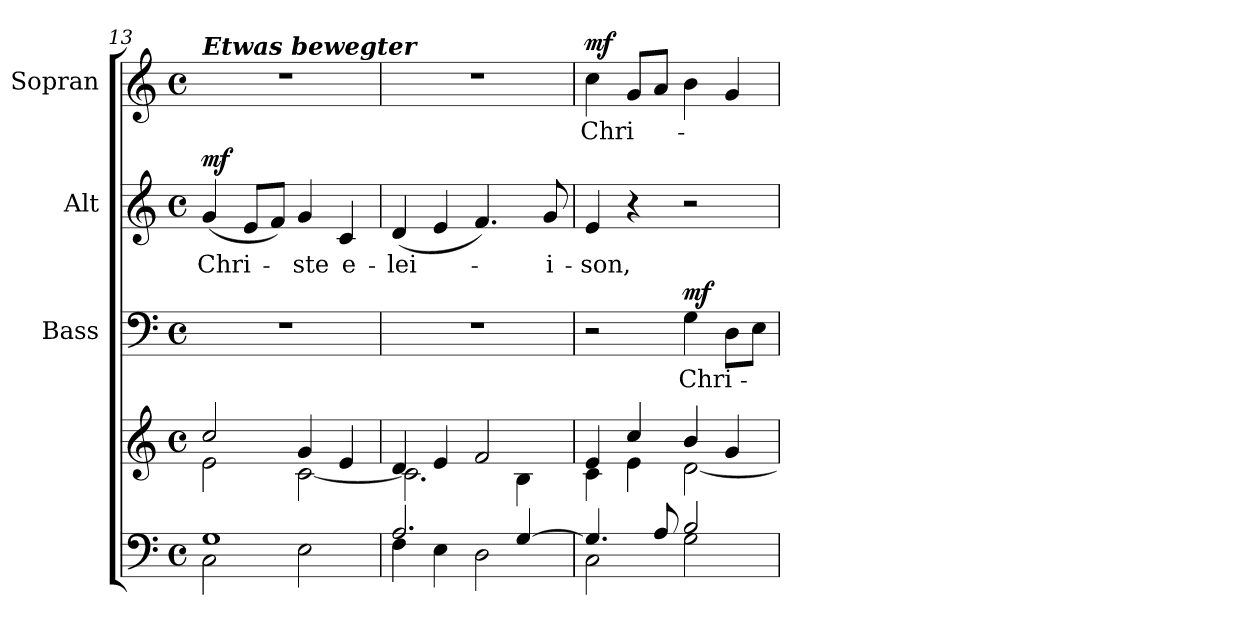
**kern	**kern	**kern	**text	**dynam	**kern	**text	**dynam	**kern	**text	**dynam
*part4	*part4	*part3	*part3	*part3	*part2	*part2	*part2	*part1	*part1	*part1
*staff5	*staff4	*staff3	*staff3	*staff3	*staff2	*staff2	*staff2	*staff1	*staff1	*staff1
*	*	*I"Bass	*	*	*I"Alt	*	*	*I"Sopran	*	*
*	*	*I'B.	*	*	*I'A.	*	*	*I'S.	*	*
*clefF4	*clefG2	*clefF4	*	*	*clefG2	*	*	*clefG2	*	*
*k[]	*k[]	*k[]	*	*	*k[]	*	*	*k[]	*	*
*C:	*C:	*C:	*	*	*C:	*	*	*C:	*	*
*M4/4	*M4/4	*M4/4	*	*	*M4/4	*	*	*M4/4	*	*
*met(c)	*met(c)	*met(c)	*	*	*met(c)	*	*	*met(c)	*	*
=13	=13	=13	=13	=13	=13	=13	=13	=13	=13	=13
*^	*^	*	*	*	*	*	*	*	*	*
!	!	!	!	!	!	!	!	!	!	!LO:TX:a:Bi:t=Etwas bewegter	!	!
!	!	!	!	!	!	!	!	!LO:LY:b	!LO:DY:a	!	!	!
1G	2C\	2cc/	2e\	1r	.	.	(<4g/	Chri-	mf	1r	.	.
.	.	.	.	.	.	.	8e/L	.	.	.	.	.
.	.	.	.	.	.	.	8f/J)	.	.	.	.	.
!	!	!	!	!	!	!	!	!LO:LY:b	!	!	!	!
.	2E\	4g/	[<2c\	.	.	.	4g/	-ste	.	.	.	.
!	!	!	!	!	!	!	!	!LO:LY:b	!	!	!	!
.	.	4e/	.	.	.	.	4c/	e-	.	.	.	.
!!LO:PB:g=z
=14	=14	=14	=14	=14	=14	=14	=14	=14	=14	=14	=14	=14
!	!	!	!	!	!	!	!	!LO:LY:b	!	!	!	!
2.A/	4F\	4d/	2.c\]	1r	.	.	(<4d/	-lei-	.	1r	.	.
.	4E\	4e/	.	.	.	.	4e/	.	.	.	.	.
.	2D\	2f/	.	.	.	.	4.f/)	.	.	.	.	.
[>4G/	.	.	4B\	.	.	.	.	.	.	.	.	.
!	!	!	!	!	!	!	!	!LO:LY:b	!	!	!	!
.	.	.	.	.	.	.	8g/	-i-	.	.	.	.
=15	=15	=15	=15	=15	=15	=15	=15	=15	=15	=15	=15	=15
!	!	!	!	!	!	!	!	!LO:LY:b	!	!	!LO:LY:b	!LO:DY:a
4.G/]	2C\	4e/	4c\	2r	.	.	4e/	-son,	.	4cc\	Chri-	mf
.	.	4cc/	4e\	.	.	.	4r	.	.	8g/L	.	.
8A/	.	.	.	.	.	.	.	.	.	8a/J	.	.
!	!	!	!	!	!LO:LY:b	!LO:DY:a	!	!	!	!	!	!
2B/	2G\	4b/	[<2d\	4G\	Chri-	mf	2r	.	.	4b\	.	.
.	.	4g/	.	8D\L	.	.	.	.	.	4g/	.	.
.	.	.	.	8E\J	.	.	.	.	.	.	.	.
*v	*v	*	*	*	*	*	*	*	*	*	*	*
*	*v	*v	*	*	*	*	*	*	*	*	*
=	=	=	=	=	=	=	=	=	=	=
*-	*-	*-	*-	*-	*-	*-	*-	*-	*-	*-
